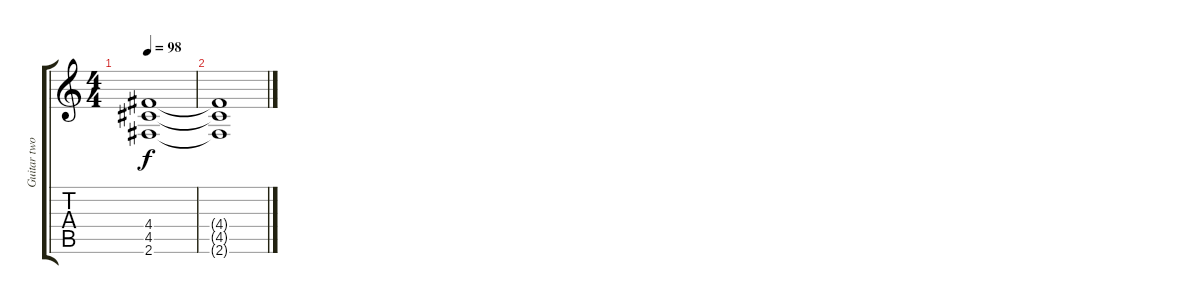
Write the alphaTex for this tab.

\track ("Guitar two" "Guitar two") {instrument distortionguitar}
\staff {score tabs}
\tuning (E4 B3 G3 D3 A2 E2) {hide}
\ts (4 4)
\tempo 98
\clef g2
\ks c
(4.4 4.5 2.6).1{dy f volume 0} |
(4.4{t} 4.5{t} 2.6{t}).1
